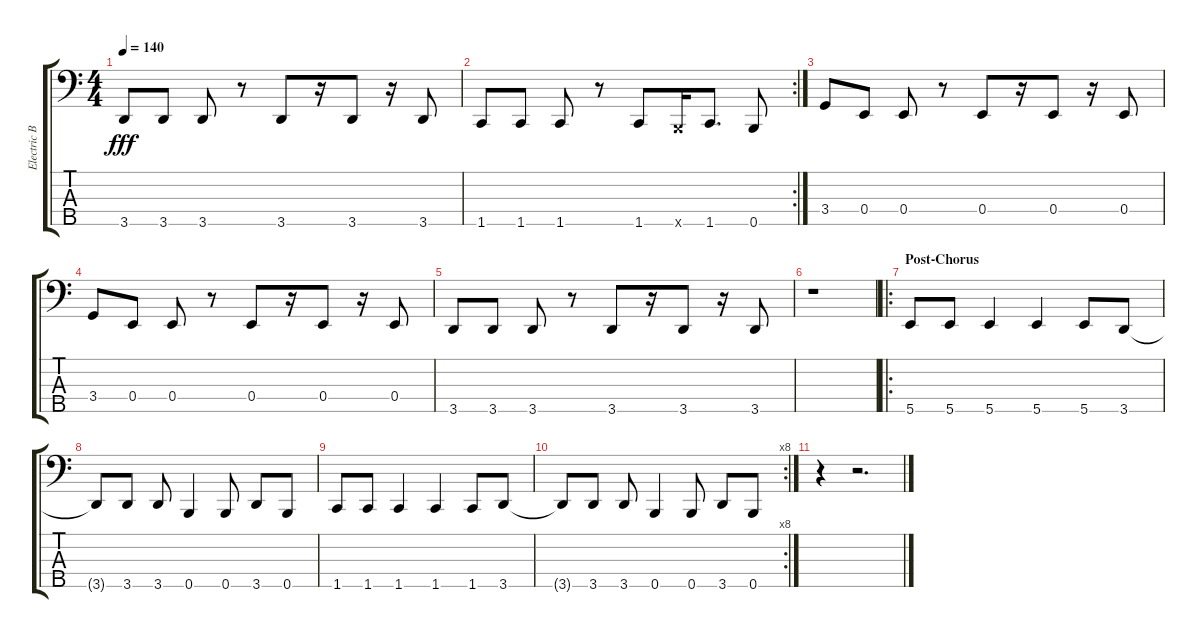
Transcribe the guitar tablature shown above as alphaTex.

\track ("Electric Bass" "Electric B") {instrument electricbassfinger}
\staff {score tabs}
\tuning (G2 D2 A1 E1 B0) {hide}
\ts (4 4)
\tempo 140
\clef f4
\ks c
3.5.8{dy fff} 3.5.8 3.5.8 r.8 3.5.8 r.16 3.5.8 r.16 3.5.8 |
\rc 2
1.5.8 1.5.8 1.5.8 r.8 1.5.8 0.5{x}.16 1.5.8{d} 0.5.8 |
3.4.8 0.4.8 0.4.8 r.8 0.4.8 r.16 0.4.8 r.16 0.4.8 |
3.4.8 0.4.8 0.4.8 r.8 0.4.8 r.16 0.4.8 r.16 0.4.8 |
3.5.8 3.5.8 3.5.8 r.8 3.5.8 r.16 3.5.8 r.16 3.5.8 |
r.1 |
\ro
\section ("" "Post-Chorus")
5.5.8 5.5.8 5.5.4 5.5.4 5.5.8 3.5.8 |
3.5{t}.8 3.5.8 3.5.8 0.5.4 0.5.8 3.5.8 0.5.8 |
1.5.8 1.5.8 1.5.4 1.5.4 1.5.8 3.5.8 |
\rc 8
3.5{t}.8 3.5.8 3.5.8 0.5.4 0.5.8 3.5.8 0.5.8 |
r.4 r.2{d}
